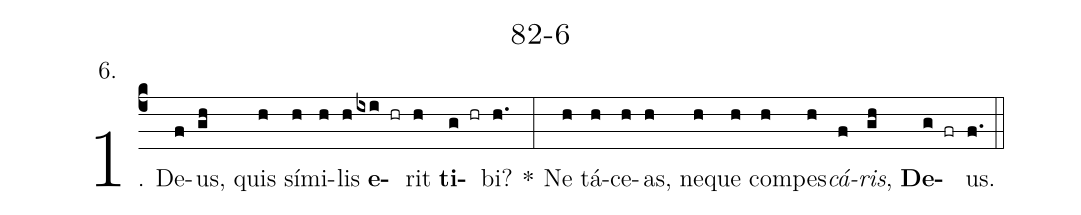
name: 82-6;
annotation: 6.;
%%
(c4)1. De(f)us,(gh) quis(h) sí(h)mi(h)lis(h) <b>e</b>(ixi hr)rit(h) <b>ti</b>(g hr)bi?(h.) *(:) Ne(h) tá(h)ce(h)as,(h) ne(h)que(h) com(h)pes(h)<i>cá</i>(f)<i>ris</i>,(gh) <b>De</b>(g fr)us.(f.) (::)
